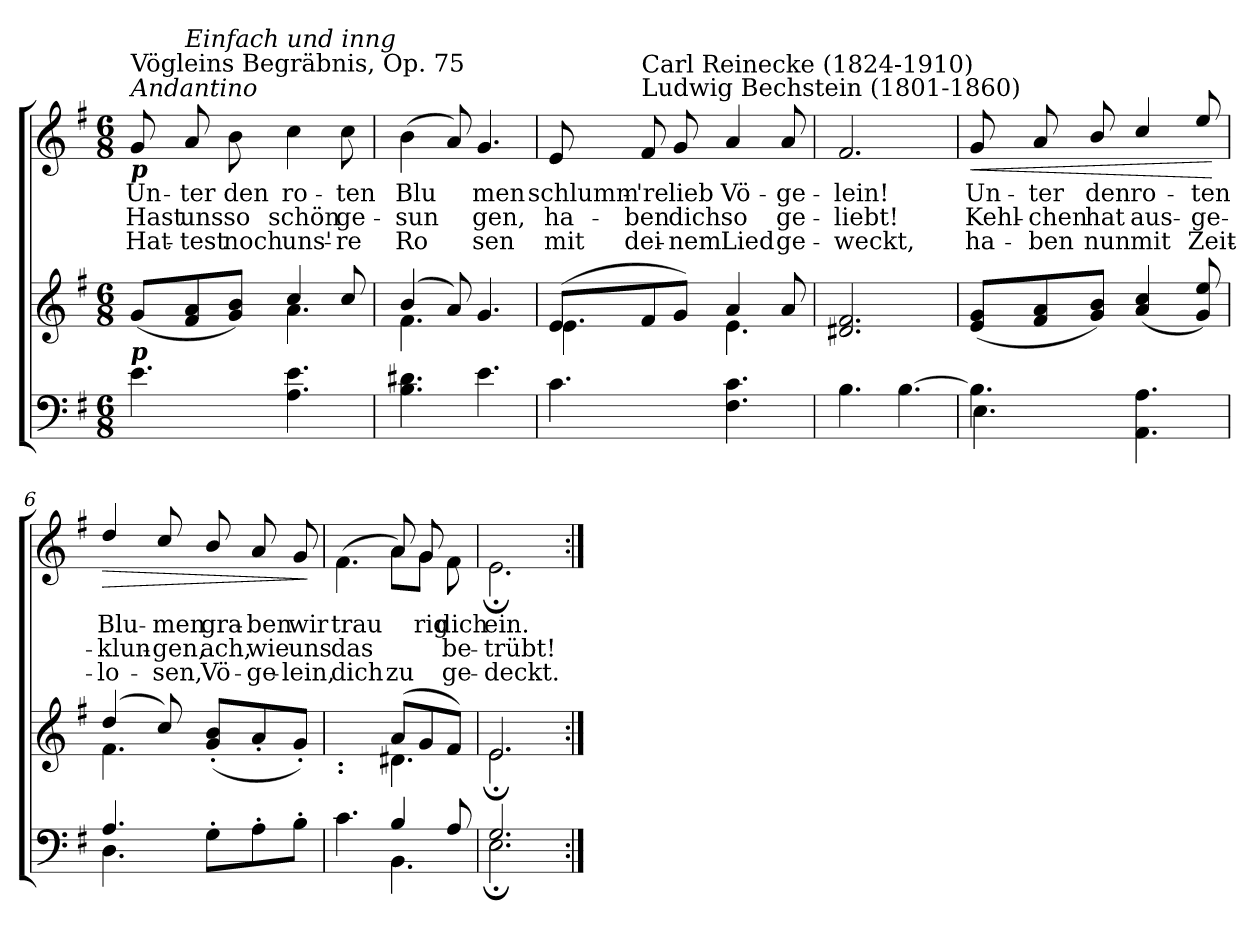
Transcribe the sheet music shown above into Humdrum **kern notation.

**kern	**kern	**kern	**text	**text	**text	**dynam
*part2	*part2	*part1	*part1	*part1	*part1	*part1
*staff3	*staff2	*staff1	*staff1	*staff1	*staff1	*staff1
*clefF4	*clefG2	*clefG2	*	*	*	*
*k[f#]	*k[f#]	*k[f#]	*	*	*	*
*G:	*G:	*G:	*	*	*	*
*M6/8	*M6/8	*M6/8	*	*	*	*
=1	=1	=1	=1	=1	=1	=1
*	*^	*	*	*	*	*
!	!	!	!LO:TX:a:i:t=Andantino	!	!	!	!
!	!	!	!LO:TX:a:t=Vögleins Begräbnis, Op. 75	!	!	!	!
!	!	!	!LO:TX:b:Bi:t=p	!	!	!	!
!LO:TX:a:Bi:t=p	!	!	!	!	!	!	!
!	!	!	!	!LO:LY:b	!LO:LY:b	!LO:LY:b	!
4.e\	(<8g/L	8ryy	8g/	Un-	Hast	Hat-	.
!	!	!	!LO:TX:a:i:t=Einfach und inng	!	!	!	!
!	!	!	!	!LO:LY:b	!LO:LY:b	!LO:LY:b	!
.	8f#/ 8a/	8ryy	8a/	-ter	uns	-test	.
!	!	!	!	!LO:LY:b	!LO:LY:b	!LO:LY:b	!
.	8g/ 8b/J)	8ryy	8b\	den	so	noch	.
!	!	!	!	!LO:LY:b	!LO:LY:b	!LO:LY:b	!
4.A\ 4.e\	4cc/	4.a\	4cc\	ro-	schön	uns'-	.
!	!	!	!	!LO:LY:b	!LO:LY:b	!LO:LY:b	!
.	8cc/	.	8cc\	-ten	ge-	-re	.
=2	=2	=2	=2	=2	=2	=2	=2
!	!	!	!	!LO:LY:b	!LO:LY:b	!LO:LY:b	!
4.B\ 4.d#X\	(>4b/	4.f#\	(<4b\	Blu	-sun	Ro	.
.	8a/)	.	8a/)	.	.	.	.
!	!	!	!	!LO:LY:b	!LO:LY:b	!LO:LY:b	!
4.e\	4.g/	4.ryy	4.g/	men	gen,	sen	.
=3	=3	=3	=3	=3	=3	=3	=3
!	!	!	!	!LO:LY:b	!LO:LY:b	!LO:LY:b	!
4.c\	(<8e/L	4.e\	8e/	schlumm-	ha-	mit	.
!	!	!	!LO:TX:a:t=Carl Reinecke (1824-1910)\nLudwig Bechstein (1801-1860)	!	!	!	!
!	!	!	!	!LO:LY:b	!LO:LY:b	!LO:LY:b	!
.	8f#/	.	8f#/	-'re	-ben	dei-	.
!	!	!	!	!LO:LY:b	!LO:LY:b	!LO:LY:b	!
.	8g/J)	.	8g/	lieb	dich	-nem	.
!	!	!	!	!LO:LY:b	!LO:LY:b	!LO:LY:b	!
4.F#\ 4.c\	4a/	4.e\	4a/	Vö-	so	Lied	.
!	!	!	!	!LO:LY:b	!LO:LY:b	!LO:LY:b	!
.	8a/	.	8a/	-ge-	ge-	ge-	.
=4	=4	=4	=4	=4	=4	=4	=4
!	!	!	!	!LO:LY:b	!LO:LY:b	!LO:LY:b	!
4.B\	2.d#X/ 2.f#/	2.ryy	2.f#/	-lein!	-liebt!	-weckt,	.
[4.B\	.	.	.	.	.	.	.
!!LO:LB:g=z
=5	=5	=5	=5	=5	=5	=5	=5
*^	*	*	*^	*	*	*	*
!	!	!	!	!	!	!LO:LY:b	!LO:LY:b	!LO:LY:b	!LO:HP:b
4.B\]	4.E\	(<8e/ 8g/L	2.ryy	4ryy	8g/	Un-	Kehl-	ha-	<
!	!	!	!	!	!	!LO:LY:b	!LO:LY:b	!LO:LY:b	!
.	.	8f#/ 8a/	.	.	8a/	-ter	-chen	-ben	.
!	!	!	!	!	!	!LO:LY:b	!LO:LY:b	!LO:LY:b	!
.	.	8g/ 8b/J)	.	4ryy	8b/	den	hat	nun	.
!	!	!	!	!	!	!LO:LY:b	!LO:LY:b	!LO:LY:b	!
4.AA\ 4.A\	4.ryy	(>4a/ 4cc/	.	.	4cc/	ro-	aus-	mit	.
.	.	.	.	4ryy	.	.	.	.	.
!	!	!	!	!	!	!LO:LY:b	!LO:LY:b	!LO:LY:b	!
.	.	8g/ 8ee/)	.	.	8ee/	-ten	-ge-	Zeit-	.
*v	*v	*	*	*v	*v	*	*	*	*
*	*v	*v	*	*	*	*	*
.	.	.	.	.	.	[
=6	=6	=6	=6	=6	=6	=6
*^	*^	*^	*	*	*	*
!	!	!	!	!	!	!LO:LY:b	!LO:LY:b	!LO:LY:b	!LO:HP:b
4.A/	4.D\	(>4dd/	4.f#\	4ryy	4dd/	Blu-	-klun-	-lo-	>
!	!	!	!	!	!	!LO:LY:b	!LO:LY:b	!LO:LY:b	!
.	.	8cc/)	.	4ryy	8cc/	-men	-gen,	-sen,	.
!	!	!	!	!	!	!LO:LY:b	!LO:LY:b	!LO:LY:b	!
8G'<\L	4.ryy	(<8g/'> 8b/'>L	4.ryy	.	8b/	gra-	ach,	Vö-	.
!	!	!	!	!	!	!LO:LY:b	!LO:LY:b	!LO:LY:b	!
8A'<\	.	8a'>/	.	4ryy	8a/	-ben	wie	-ge-	.
!	!	!	!	!	!	!LO:LY:b	!LO:LY:b	!LO:LY:b	!
8B'<\J	.	8g'>/J)	.	.	8g/	wir	uns	-lein,	.
*v	*v	*	*	*v	*v	*	*	*	*
*	*v	*v	*	*	*	*	*
.	.	.	.	.	.	]
=7	=7	=7	=7	=7	=7	=7
*^	*^	*^	*	*	*	*
!	!	!LO:TX:b:B:t=&colon;	!	!	!	!	!	!	!
!	!	!	!	!	!	!LO:LY:b	!LO:LY:b	!LO:LY:b	!
4.c\	4.ryy	4.f#/yy	4.e\yy	4.ryy	(<4.f#\	trau	das	dich	.
!	!	!	!	!	!	!	!	!LO:LY:b	!
4B/	4.BB\	(<8a/L	4.d#X\	8a/	8a\L)	.	.	zu	.
!	!	!	!	!	!	!LO:LY:b	!	!	!
.	.	8g/	.	8g/	8g\J	rig	.	.	.
!	!	!	!	!	!	!LO:LY:b	!LO:LY:b	!LO:LY:b	!
8A/	.	8f#/J)	.	8ryy	8f#\	dich	be-	ge-	.
=8	=8	=8	=8	=8	=8	=8	=8	=8	=8
!	!	!	!	!	!	!LO:LY:b	!LO:LY:b	!LO:LY:b	!
2.G/	2.E;\	2.e/	2.e;<\	2.ryy	2.e;<\	ein.	-trübt!	-deckt.	.
*v	*v	*	*	*v	*v	*	*	*	*
*	*v	*v	*	*	*	*	*
=:|!	=:|!	=:|!	=:|!	=:|!	=:|!	=:|!
*-	*-	*-	*-	*-	*-	*-
